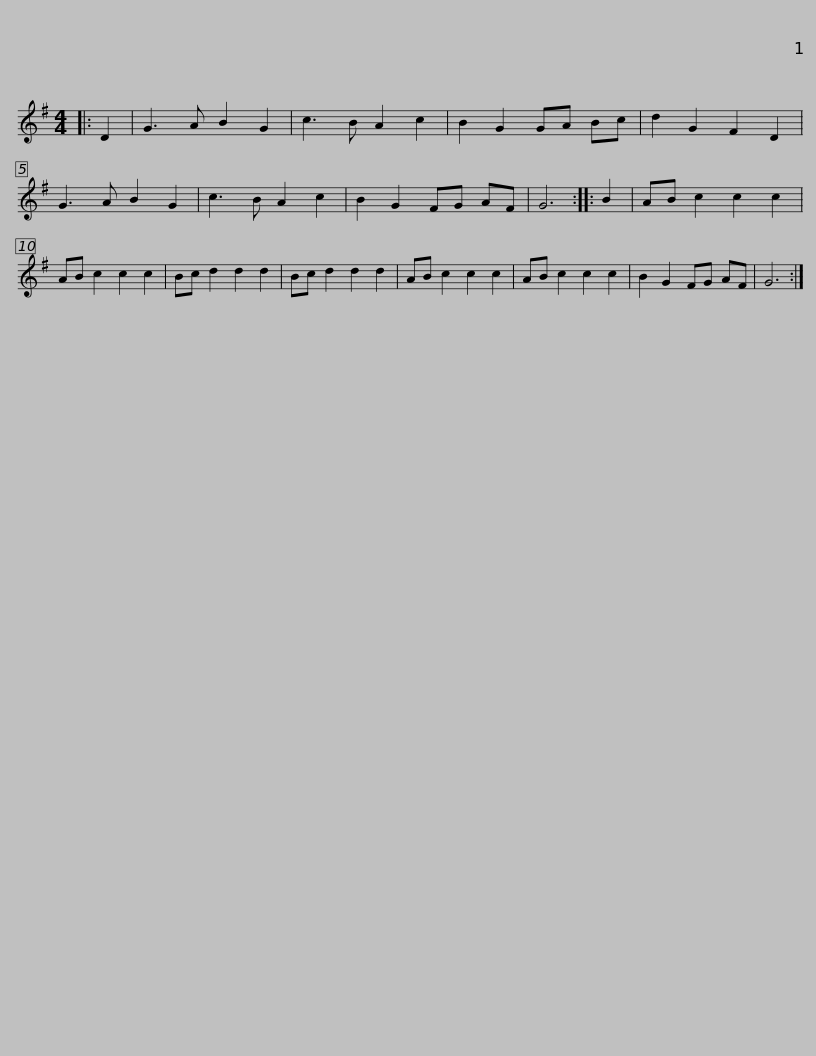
X:1
L:1/8
M:4/4
I:linebreak $
K:G
V:1 treble
V:1
|: D2 | G3 A B2 G2 | c3 B A2 c2 | B2 G2 GA Bc | d2 G2 F2 D2 | %5
 G3 A B2 G2 | c3 B A2 c2 | B2 G2 FG AF | G6 :: B2 |$ %10
 AB c2 c2 c2 | AB c2 c2 c2 | Bc d2 d2 d2 | Bc d2 d2 d2 | AB c2 c2 c2 | %15
 AB c2 c2 c2 | B2 G2 FG AF | G6 :| %18
